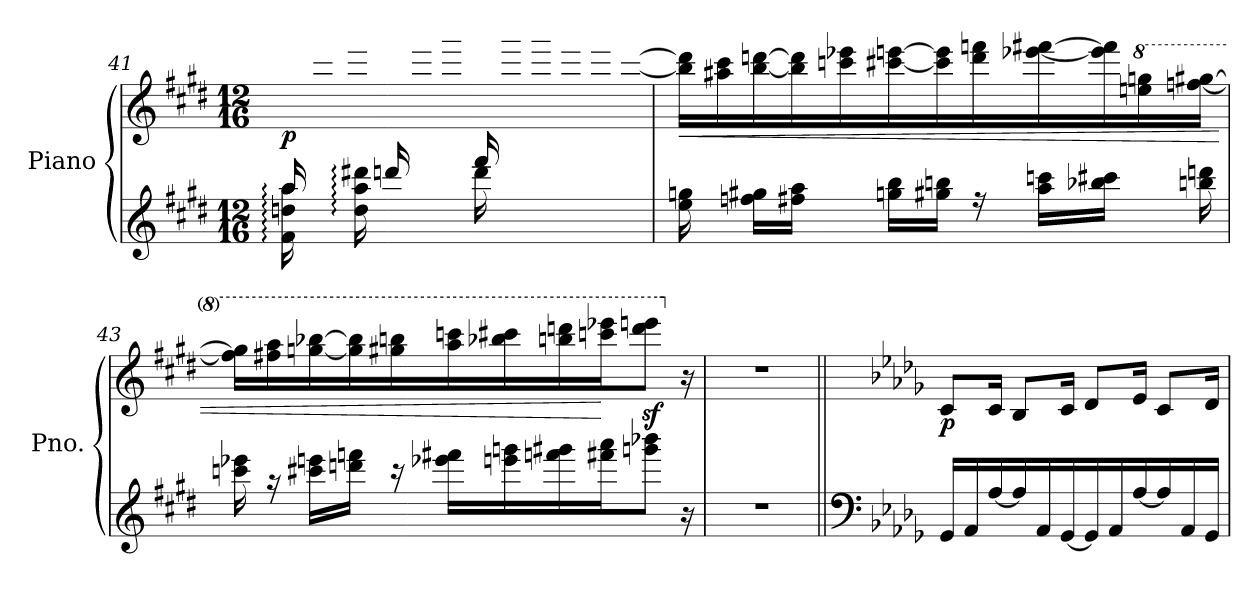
**kern	**kern	**dynam
*part1	*part1	*part1
*staff2	*staff1	*staff1/2
*I"Piano	*	*
*I'Pno.	*	*
*clefG2	*clefG2	*
*k[f#c#g#d#]	*k[f#c#g#d#]	*
*E:	*E:	*
*M12/16	*M12/16	*
=41	=41	=41
*^	*	*
!	!	!	!LO:DY:b
16aa/LL	16f#\: 16ddn\: 16aa\:	16ryy	p
8ryy	8ryy	16aa\ 16dddn\	.
.	.	16ccc#\ 16eee\JJ	.
16ddd/LL	16dd\: 16aa\: 16ddd#\:	16ryy	.
8ryy	8ryy	16ddd\ 16fff#\	.
.	.	16eee\ 16ggg#\JJ	.
16fff#/LL	16ddd#\	16ryy	.
4ryy	4ryy	16fff#\ 16aaa\	.
.	.	16eee\ 16ggg#\	.
.	.	16ddd\ 16fff#\	.
.	.	16ccc#\ 16eee\	.
16ryy	16ryy	[16bb\ [16ddd\JJ	.
!!LO:LB:g=z
=42	=42	=42	=42
!	!	!	!LO:HP:b
*v	*v	*	*
16ee\ 16ggn\	16bb\] 16ddd\]LL	<
16ryy	16aa#X\ 16ccc#\	.
16ffn\ 16gg#X\LL	[16bb\ [16dddn\	.
16ff#X\ 16aa\JJ	16bb\] 16ddd\]	.
16ryy	16cccn\ 16eee-X\	.
16ggn\ 16bb\LL	[16ccc#X\ [16eeen\	.
16gg#X\ 16bbn\JJ	16ccc#\] 16eee\]	.
16rff	16ddd\ 16fffn\	.
16aa\ 16cccn\LL	[16eee-X\ [16fff#X\	.
16bb-X\ 16ccc#X\JJ	16eee-\] 16fff#\]	.
*	*8va	*
16ryy	16eeen\ 16gggn\	.
16bbn\ 16dddn\	[16fffn\ [16ggg#X\JJ	.
=43	=43	=43
16cccn\ 16eee-X\	16fff\] 16ggg#\]LL	.
16raa	16fff#X\ 16aaa\	.
16ccc#X\ 16eeen\LL	[16gggn\ [16bbb-X\	.
16dddn\ 16fffn\JJ	16ggg\] 16bbb-\]	.
16rccc	16ggg#X\ 16bbbn\	.
16eee-X\ 16fff#X\LL	16aaa\ 16ccccn\	.
16eeen\ 16gggn\	16bbb-X\ 16cccc#X\	.
16fffn\ 16ggg#X\	16bbbn\ 16ddddn\	.
16fff#X\ 16aaa\J	16ccccn\ 16eeee-X\J	[
8gggn\ 8bbb-X\J	8dddd\z< 8eeeen\z<J	.
*	*X8va	*
16r	16r	.
!!LO:PB:g=z
=44	=44	=44
2.r	2.r	.
!!LO:PB:g=z
=45||	=45||	=45||
*clefF4	*	*
*k[b-e-a-d-g-]	*k[b-e-a-d-g-]	*
*D-:	*D-:	*
!	!	!LO:DY:b
16GG-/LL	8c/L	p
16AA-/	.	.
[16A-/	16c/Jk	.
16A-/]	8B-/L	.
16AA-/	.	.
[16GG-/	16c/Jk	.
16GG-/]	8d-/L	.
16AA-/	.	.
[16A-/	16e-/Jk	.
16A-/]	8c/L	.
16AA-/	.	.
16GG-/JJ	16d-/Jk	.
=	=	=
*-	*-	*-
